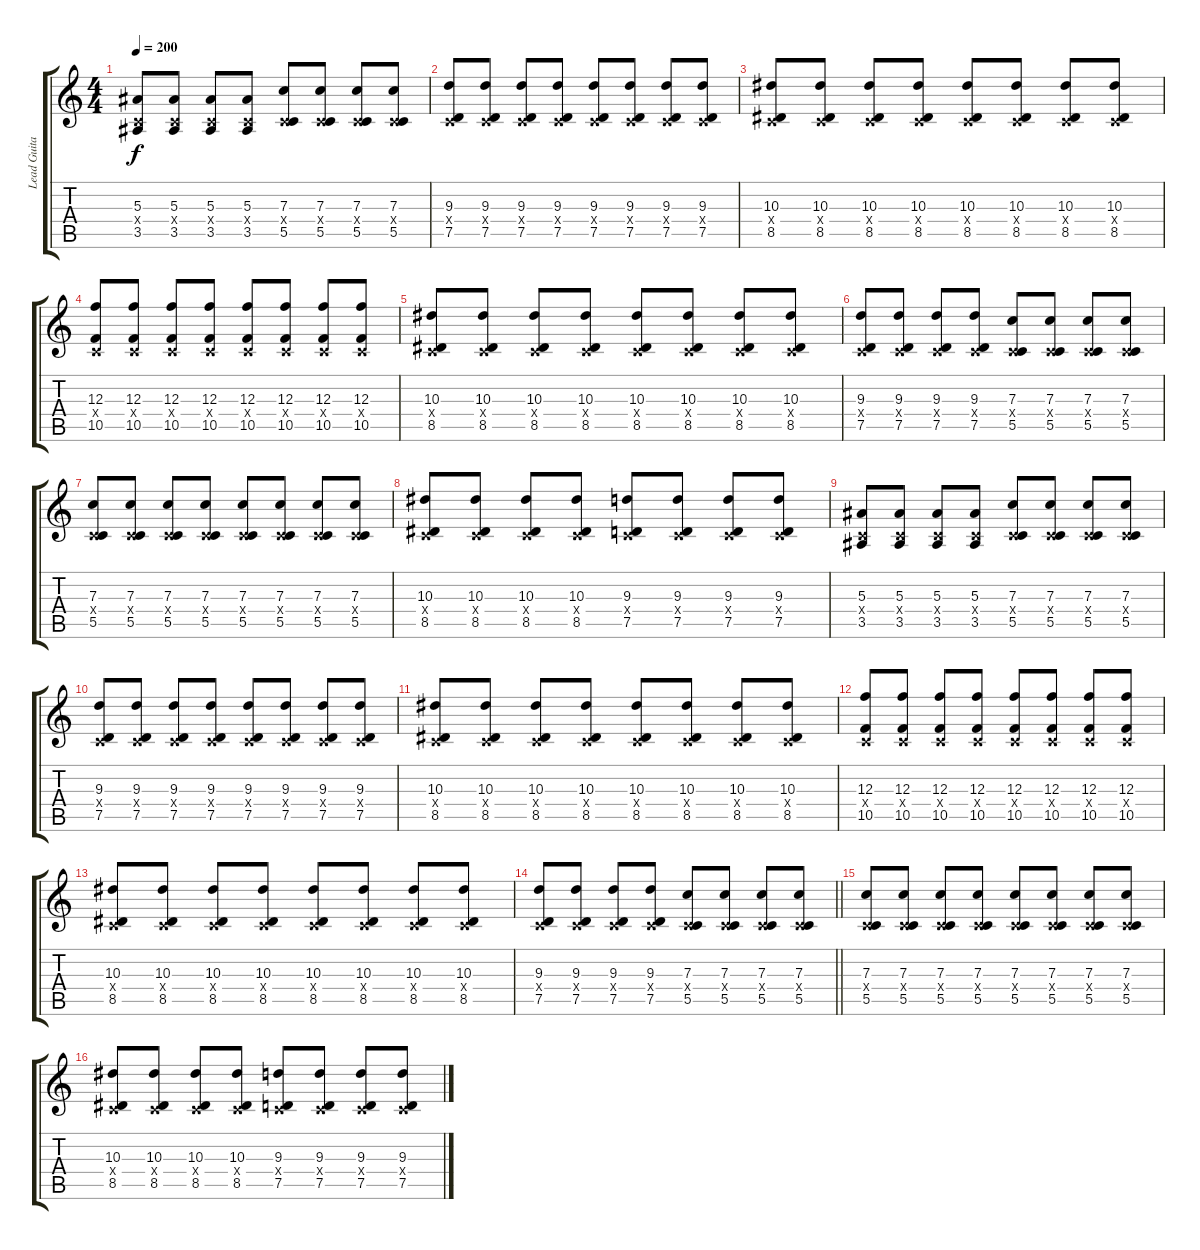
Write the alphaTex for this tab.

\track ("Lead Guitar" "Lead Guita") {instrument distortionguitar}
\staff {score tabs}
\tuning (D4 A3 F3 C3 G2 C2) {hide}
\ts (4 4)
\tempo 200
\clef g2
\ks c
(5.3 0.4{x} 3.5).8{dy f} (5.3 0.4{x} 3.5).8 (5.3 0.4{x} 3.5).8 (5.3 0.4{x} 3.5).8 (7.3 0.4{x} 5.5).8 (7.3 0.4{x} 5.5).8 (7.3 0.4{x} 5.5).8 (7.3 0.4{x} 5.5).8 |
(9.3 0.4{x} 7.5).8 (9.3 0.4{x} 7.5).8 (9.3 0.4{x} 7.5).8 (9.3 0.4{x} 7.5).8 (9.3 0.4{x} 7.5).8 (9.3 0.4{x} 7.5).8 (9.3 0.4{x} 7.5).8 (9.3 0.4{x} 7.5).8 |
(10.3 0.4{x} 8.5).8 (10.3 0.4{x} 8.5).8 (10.3 0.4{x} 8.5).8 (10.3 0.4{x} 8.5).8 (10.3 0.4{x} 8.5).8 (10.3 0.4{x} 8.5).8 (10.3 0.4{x} 8.5).8 (10.3 0.4{x} 8.5).8 |
(12.3 0.4{x} 10.5).8 (12.3 0.4{x} 10.5).8 (12.3 0.4{x} 10.5).8 (12.3 0.4{x} 10.5).8 (12.3 0.4{x} 10.5).8 (12.3 0.4{x} 10.5).8 (12.3 0.4{x} 10.5).8 (12.3 0.4{x} 10.5).8 |
(10.3 0.4{x} 8.5).8 (10.3 0.4{x} 8.5).8 (10.3 0.4{x} 8.5).8 (10.3 0.4{x} 8.5).8 (10.3 0.4{x} 8.5).8 (10.3 0.4{x} 8.5).8 (10.3 0.4{x} 8.5).8 (10.3 0.4{x} 8.5).8 |
(9.3 0.4{x} 7.5).8 (9.3 0.4{x} 7.5).8 (9.3 0.4{x} 7.5).8 (9.3 0.4{x} 7.5).8 (7.3 0.4{x} 5.5).8 (7.3 0.4{x} 5.5).8 (7.3 0.4{x} 5.5).8 (7.3 0.4{x} 5.5).8 |
(7.3 0.4{x} 5.5).8 (7.3 0.4{x} 5.5).8 (7.3 0.4{x} 5.5).8 (7.3 0.4{x} 5.5).8 (7.3 0.4{x} 5.5).8 (7.3 0.4{x} 5.5).8 (7.3 0.4{x} 5.5).8 (7.3 0.4{x} 5.5).8 |
(10.3 0.4{x} 8.5).8 (10.3 0.4{x} 8.5).8 (10.3 0.4{x} 8.5).8 (10.3 0.4{x} 8.5).8 (9.3 0.4{x} 7.5).8 (9.3 0.4{x} 7.5).8 (9.3 0.4{x} 7.5).8 (9.3 0.4{x} 7.5).8 |
(5.3 0.4{x} 3.5).8 (5.3 0.4{x} 3.5).8 (5.3 0.4{x} 3.5).8 (5.3 0.4{x} 3.5).8 (7.3 0.4{x} 5.5).8 (7.3 0.4{x} 5.5).8 (7.3 0.4{x} 5.5).8 (7.3 0.4{x} 5.5).8 |
(9.3 0.4{x} 7.5).8 (9.3 0.4{x} 7.5).8 (9.3 0.4{x} 7.5).8 (9.3 0.4{x} 7.5).8 (9.3 0.4{x} 7.5).8 (9.3 0.4{x} 7.5).8 (9.3 0.4{x} 7.5).8 (9.3 0.4{x} 7.5).8 |
(10.3 0.4{x} 8.5).8 (10.3 0.4{x} 8.5).8 (10.3 0.4{x} 8.5).8 (10.3 0.4{x} 8.5).8 (10.3 0.4{x} 8.5).8 (10.3 0.4{x} 8.5).8 (10.3 0.4{x} 8.5).8 (10.3 0.4{x} 8.5).8 |
(12.3 0.4{x} 10.5).8 (12.3 0.4{x} 10.5).8 (12.3 0.4{x} 10.5).8 (12.3 0.4{x} 10.5).8 (12.3 0.4{x} 10.5).8 (12.3 0.4{x} 10.5).8 (12.3 0.4{x} 10.5).8 (12.3 0.4{x} 10.5).8 |
(10.3 0.4{x} 8.5).8 (10.3 0.4{x} 8.5).8 (10.3 0.4{x} 8.5).8 (10.3 0.4{x} 8.5).8 (10.3 0.4{x} 8.5).8 (10.3 0.4{x} 8.5).8 (10.3 0.4{x} 8.5).8 (10.3 0.4{x} 8.5).8 |
\barLineRight lightlight
(9.3 0.4{x} 7.5).8 (9.3 0.4{x} 7.5).8 (9.3 0.4{x} 7.5).8 (9.3 0.4{x} 7.5).8 (7.3 0.4{x} 5.5).8 (7.3 0.4{x} 5.5).8 (7.3 0.4{x} 5.5).8 (7.3 0.4{x} 5.5).8 |
(7.3 0.4{x} 5.5).8 (7.3 0.4{x} 5.5).8 (7.3 0.4{x} 5.5).8 (7.3 0.4{x} 5.5).8 (7.3 0.4{x} 5.5).8 (7.3 0.4{x} 5.5).8 (7.3 0.4{x} 5.5).8 (7.3 0.4{x} 5.5).8 |
(10.3 0.4{x} 8.5).8 (10.3 0.4{x} 8.5).8 (10.3 0.4{x} 8.5).8 (10.3 0.4{x} 8.5).8 (9.3 0.4{x} 7.5).8 (9.3 0.4{x} 7.5).8 (9.3 0.4{x} 7.5).8 (9.3 0.4{x} 7.5).8
